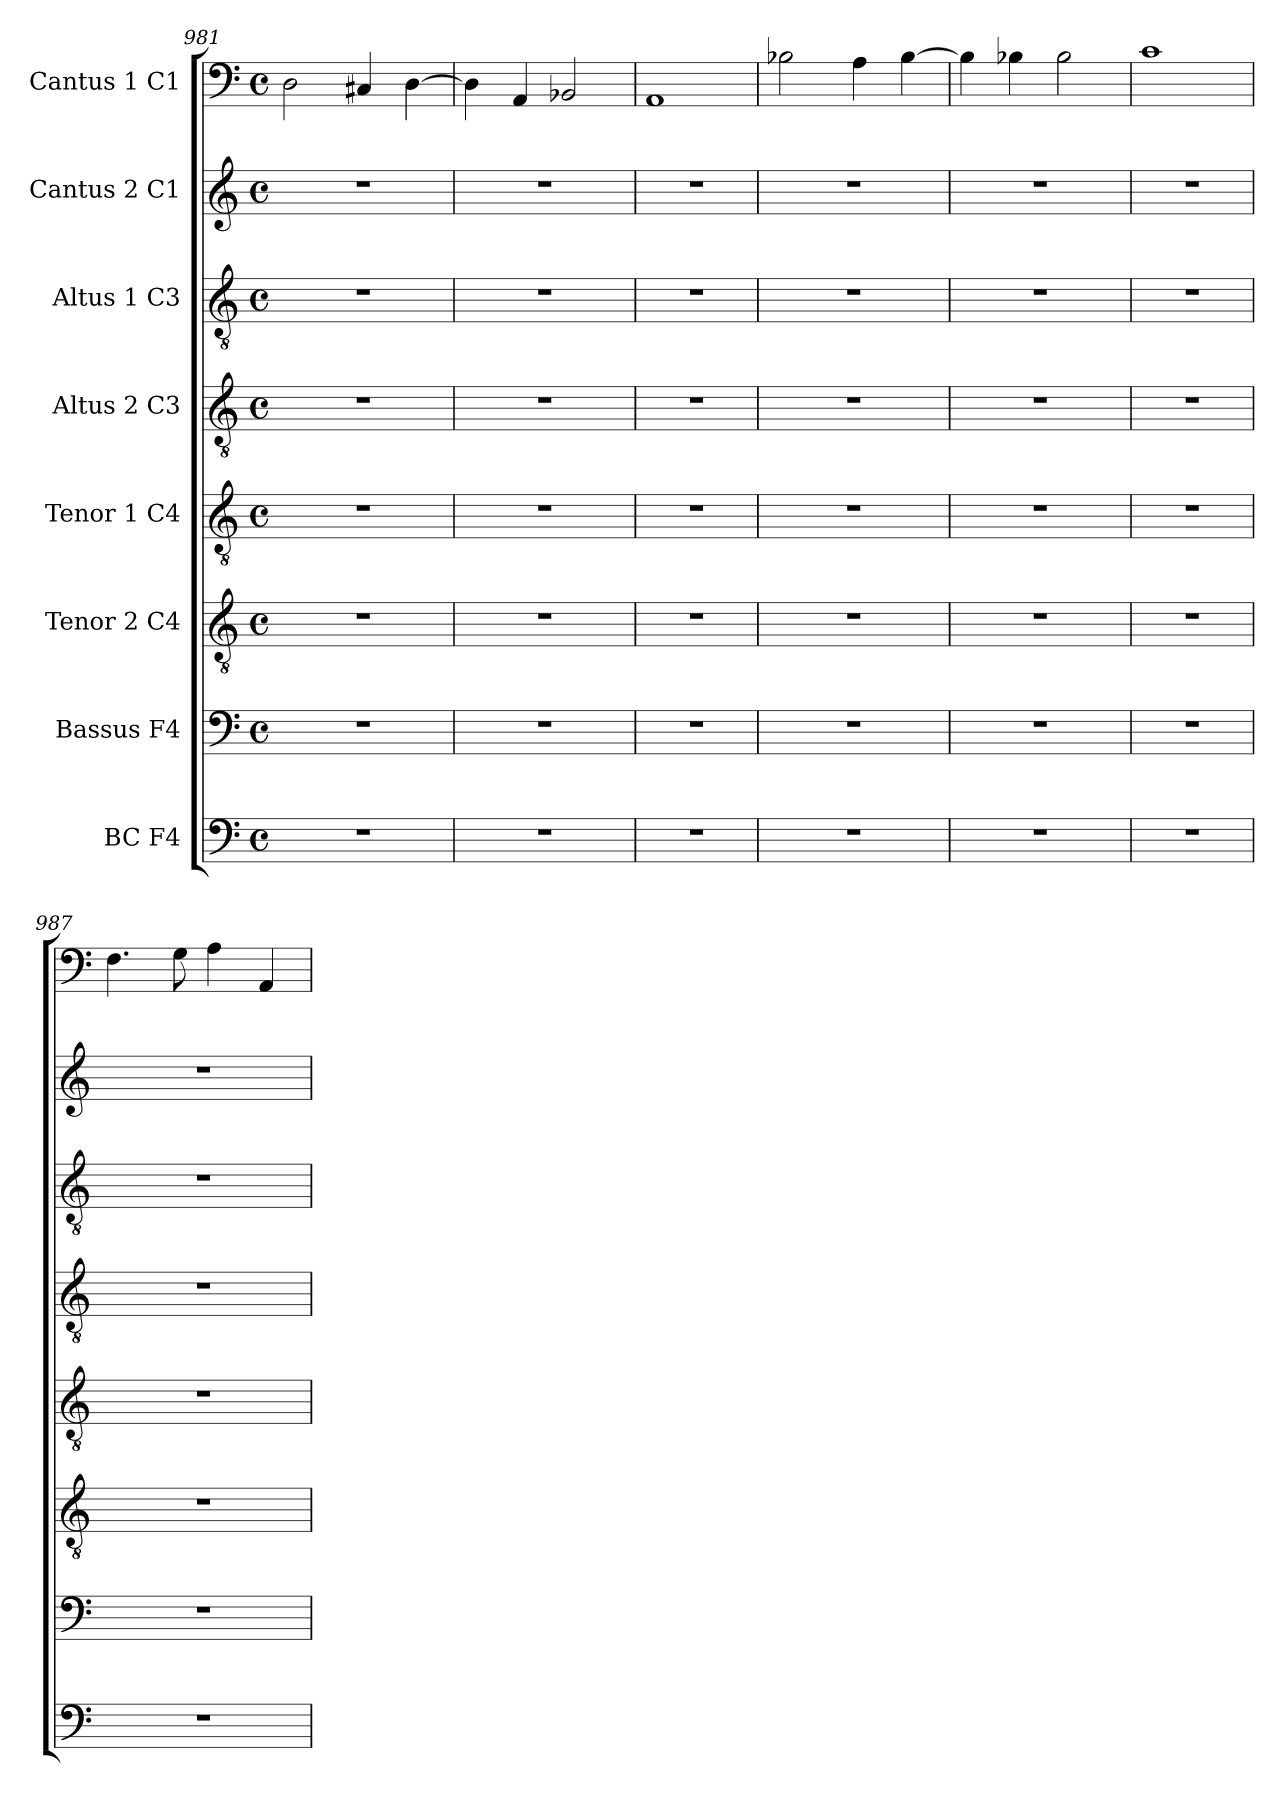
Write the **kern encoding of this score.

**kern	**kern	**kern	**kern	**kern	**kern	**kern	**kern	**text
*part8	*part7	*part6	*part5	*part4	*part3	*part2	*part1	*part1
*staff8	*staff7	*staff6	*staff5	*staff4	*staff3	*staff2	*staff1	*staff1
*I"BC  F4	*I"Bassus  F4	*I"Tenor 2  C4	*I"Tenor 1  C4	*I"Altus 2  C3	*I"Altus 1  C3	*I"Cantus 2  C1	*I"Cantus 1  C1	*
*clefF4	*clefF4	*clefGv2	*clefGv2	*clefGv2	*clefGv2	*clefG2	*clefF4	*
*k[]	*k[]	*k[]	*k[]	*k[]	*k[]	*k[]	*k[]	*
*C:	*C:	*C:	*C:	*C:	*C:	*C:	*C:	*
*M4/4	*M4/4	*M4/4	*M4/4	*M4/4	*M4/4	*M4/4	*M4/4	*
*met(c)	*met(c)	*met(c)	*met(c)	*met(c)	*met(c)	*met(c)	*met(c)	*
=981	=981	=981	=981	=981	=981	=981	=981	=981
!	!	!	!	!	!	!	!	!LO:LY:b:cj
1r	1r	1r	1r	1r	1r	1r	2D\	.
!	!	!	!	!	!	!	!	!LO:LY:b:cj
.	.	.	.	.	.	.	4C#X/	.
!	!	!	!	!	!	!	!	!LO:LY:b:cj
.	.	.	.	.	.	.	[>4D\	.
=982	=982	=982	=982	=982	=982	=982	=982	=982
!	!	!	!	!	!	!	!	!LO:LY:b:cj
1r	1r	1r	1r	1r	1r	1r	4D\]	.
!	!	!	!	!	!	!	!	!LO:LY:b:cj
.	.	.	.	.	.	.	4AA/	.
!	!	!	!	!	!	!	!	!LO:LY:b:cj
.	.	.	.	.	.	.	2BB-X/	.
=983	=983	=983	=983	=983	=983	=983	=983	=983
!	!	!	!	!	!	!	!	!LO:LY:b:cj
1r	1r	1r	1r	1r	1r	1r	1AA	.
=984	=984	=984	=984	=984	=984	=984	=984	=984
!	!	!	!	!	!	!	!	!LO:LY:b:cj
1r	1r	1r	1r	1r	1r	1r	2B-X\	.
!	!	!	!	!	!	!	!	!LO:LY:b:cj
.	.	.	.	.	.	.	4A\	.
!	!	!	!	!	!	!	!	!LO:LY:b:cj
.	.	.	.	.	.	.	[>4B-\	.
=985	=985	=985	=985	=985	=985	=985	=985	=985
!	!	!	!	!	!	!	!	!LO:LY:b:cj
1r	1r	1r	1r	1r	1r	1r	4B-\]	.
!	!	!	!	!	!	!	!	!LO:LY:b:cj
.	.	.	.	.	.	.	4B-X\	.
!	!	!	!	!	!	!	!	!LO:LY:b:cj
.	.	.	.	.	.	.	2B-\	.
=986	=986	=986	=986	=986	=986	=986	=986	=986
!	!	!	!	!	!	!	!	!LO:LY:b:cj
1r	1r	1r	1r	1r	1r	1r	1c	.
!!LO:LB:g=z
=987	=987	=987	=987	=987	=987	=987	=987	=987
!	!	!	!	!	!	!	!	!LO:LY:b:cj
1r	1r	1r	1r	1r	1r	1r	4.F\	.
!	!	!	!	!	!	!	!	!LO:LY:b:cj
.	.	.	.	.	.	.	8G\	.
!	!	!	!	!	!	!	!	!LO:LY:b:cj
.	.	.	.	.	.	.	4A\	.
!	!	!	!	!	!	!	!	!LO:LY:b:cj
.	.	.	.	.	.	.	4AA/	.
=	=	=	=	=	=	=	=	=
*-	*-	*-	*-	*-	*-	*-	*-	*-
